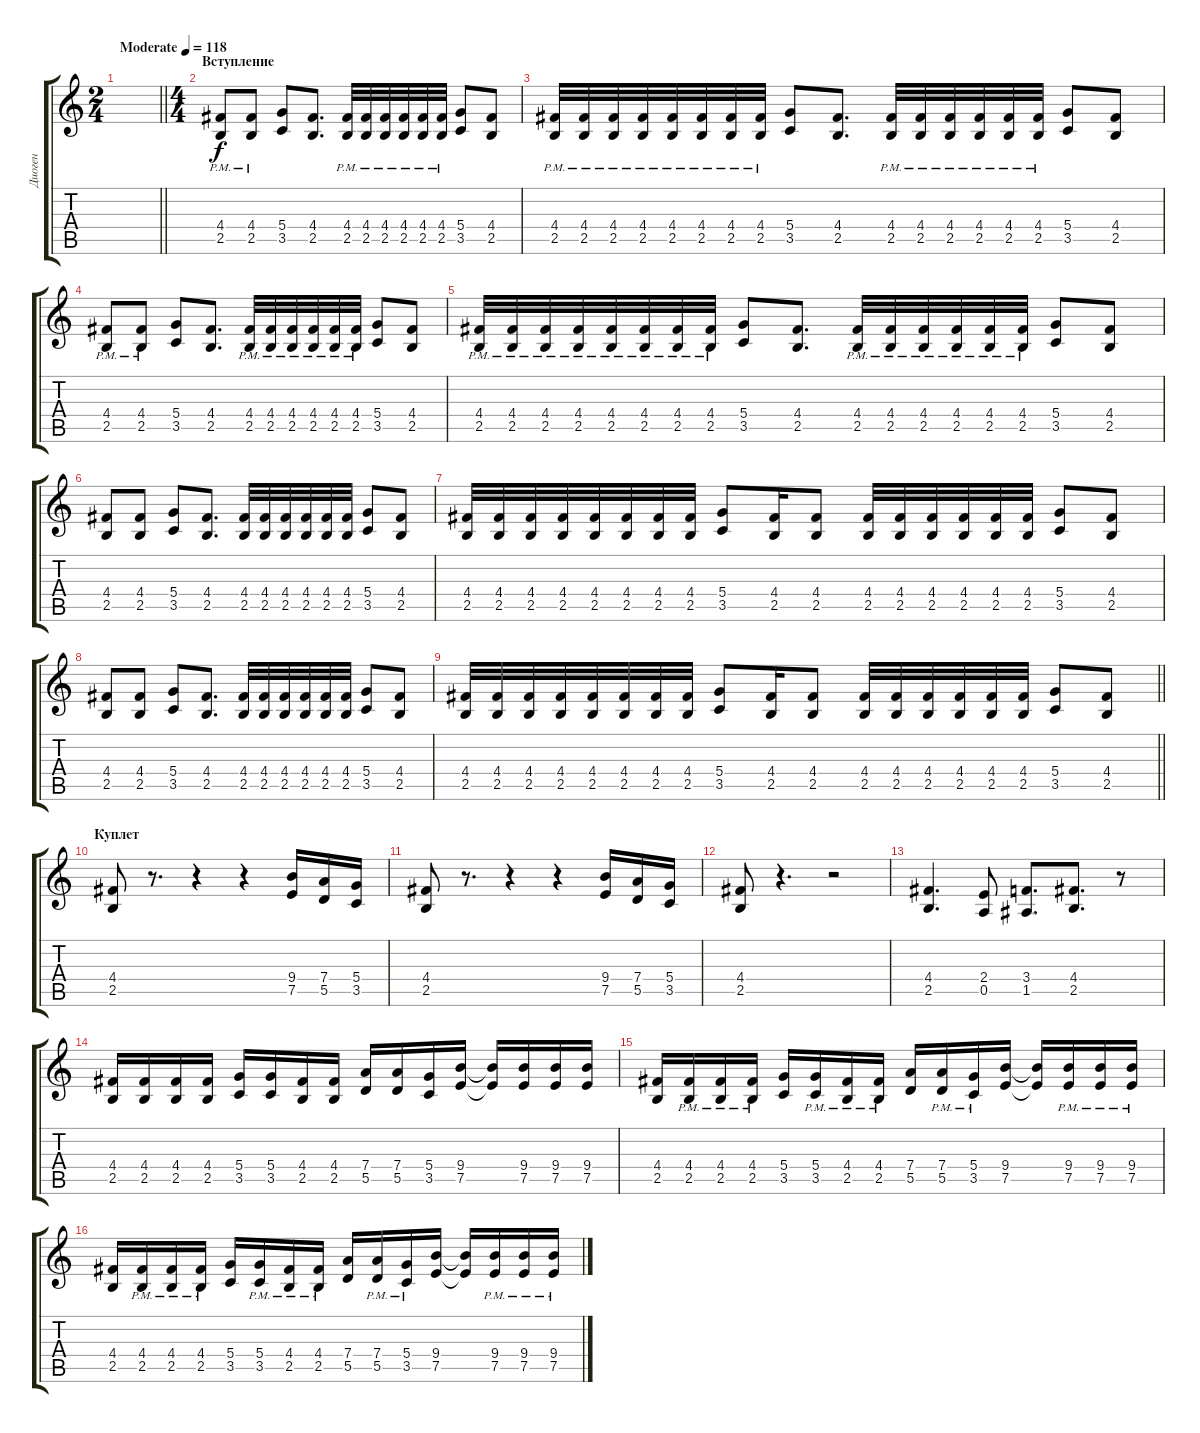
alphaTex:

\track ("Диоген" "Диоген") {instrument overdrivenguitar}
\staff {score tabs}
\tuning (E4 B3 G3 D3 A2 E2) {hide}
\ts (2 4)
\tempo (118 "Moderate")
\clef g2
\barLineRight lightlight
\ks c
|
\ts (4 4)
\section ("" "Вступление")
(4.4{pm} 2.5{pm}).8 (4.4{pm} 2.5{pm}).8 (5.4 3.5).8 (4.4 2.5).8{d} (4.4{pm} 2.5{pm}).32 (4.4{pm} 2.5{pm}).32 (4.4{pm} 2.5{pm}).32 (4.4{pm} 2.5{pm}).32 (4.4{pm} 2.5{pm}).32 (4.4{pm} 2.5{pm}).32 (5.4 3.5).8 (4.4 2.5).8 |
(4.4{pm} 2.5{pm}).32 (4.4{pm} 2.5{pm}).32 (4.4{pm} 2.5{pm}).32 (4.4{pm} 2.5{pm}).32 (4.4{pm} 2.5{pm}).32 (4.4{pm} 2.5{pm}).32 (4.4{pm} 2.5{pm}).32 (4.4{pm} 2.5{pm}).32 (5.4 3.5).8 (4.4 2.5).8{d} (4.4{pm} 2.5{pm}).32 (4.4{pm} 2.5{pm}).32 (4.4{pm} 2.5{pm}).32 (4.4{pm} 2.5{pm}).32 (4.4{pm} 2.5{pm}).32 (4.4{pm} 2.5{pm}).32 (5.4 3.5).8 (4.4 2.5).8 |
(4.4{pm} 2.5{pm}).8 (4.4{pm} 2.5{pm}).8 (5.4 3.5).8 (4.4 2.5).8{d} (4.4{pm} 2.5{pm}).32 (4.4{pm} 2.5{pm}).32 (4.4{pm} 2.5{pm}).32 (4.4{pm} 2.5{pm}).32 (4.4{pm} 2.5{pm}).32 (4.4{pm} 2.5{pm}).32 (5.4 3.5).8 (4.4 2.5).8 |
(4.4{pm} 2.5{pm}).32 (4.4{pm} 2.5{pm}).32 (4.4{pm} 2.5{pm}).32 (4.4{pm} 2.5{pm}).32 (4.4{pm} 2.5{pm}).32 (4.4{pm} 2.5{pm}).32 (4.4{pm} 2.5{pm}).32 (4.4{pm} 2.5{pm}).32 (5.4 3.5).8 (4.4 2.5).8{d} (4.4{pm} 2.5{pm}).32 (4.4{pm} 2.5{pm}).32 (4.4{pm} 2.5{pm}).32 (4.4{pm} 2.5{pm}).32 (4.4{pm} 2.5{pm}).32 (4.4{pm} 2.5{pm}).32 (5.4 3.5).8 (4.4 2.5).8 |
(4.4 2.5).8 (4.4 2.5).8 (5.4 3.5).8 (4.4 2.5).8{d} (4.4 2.5).32 (4.4 2.5).32 (4.4 2.5).32 (4.4 2.5).32 (4.4 2.5).32 (4.4 2.5).32 (5.4 3.5).8 (4.4 2.5).8 |
(4.4 2.5).32 (4.4 2.5).32 (4.4 2.5).32 (4.4 2.5).32 (4.4 2.5).32 (4.4 2.5).32 (4.4 2.5).32 (4.4 2.5).32 (5.4 3.5).8 (4.4 2.5).16 (4.4 2.5).8 (4.4 2.5).32 (4.4 2.5).32 (4.4 2.5).32 (4.4 2.5).32 (4.4 2.5).32 (4.4 2.5).32 (5.4 3.5).8 (4.4 2.5).8 |
(4.4 2.5).8 (4.4 2.5).8 (5.4 3.5).8 (4.4 2.5).8{d} (4.4 2.5).32 (4.4 2.5).32 (4.4 2.5).32 (4.4 2.5).32 (4.4 2.5).32 (4.4 2.5).32 (5.4 3.5).8 (4.4 2.5).8 |
\barLineRight lightlight
(4.4 2.5).32 (4.4 2.5).32 (4.4 2.5).32 (4.4 2.5).32 (4.4 2.5).32 (4.4 2.5).32 (4.4 2.5).32 (4.4 2.5).32 (5.4 3.5).8 (4.4 2.5).16 (4.4 2.5).8 (4.4 2.5).32 (4.4 2.5).32 (4.4 2.5).32 (4.4 2.5).32 (4.4 2.5).32 (4.4 2.5).32 (5.4 3.5).8 (4.4 2.5).8 |
\section ("" "Куплет")
(4.4 2.5).8 r.8{d} r.4 r.4 (9.4 7.5).16 (7.4 5.5).16 (5.4 3.5).16 |
(4.4 2.5).8 r.8{d} r.4 r.4 (9.4 7.5).16 (7.4 5.5).16 (5.4 3.5).16 |
(4.4 2.5).8 r.4{d} r.2 |
(4.4 2.5).4{d} (2.4 0.5).8 (3.4 1.5).8{d} (4.4 2.5).8{d} r.8 |
(4.4 2.5).16 (4.4 2.5).16 (4.4 2.5).16 (4.4 2.5).16 (5.4 3.5).16 (5.4 3.5).16 (4.4 2.5).16 (4.4 2.5).16 (7.4 5.5).16 (7.4 5.5).16 (5.4 3.5).16 (9.4 7.5).16 (9.4{t} 7.5{t}).16 (9.4 7.5).16 (9.4 7.5).16 (9.4 7.5).16 |
(4.4 2.5).16 (4.4{pm} 2.5{pm}).16 (4.4{pm} 2.5{pm}).16 (4.4{pm} 2.5{pm}).16 (5.4 3.5).16 (5.4{pm} 3.5{pm}).16 (4.4{pm} 2.5{pm}).16 (4.4{pm} 2.5{pm}).16 (7.4 5.5).16 (7.4{pm} 5.5{pm}).16 (5.4{pm} 3.5{pm}).16 (9.4 7.5).16 (9.4{t} 7.5{t}).16 (9.4{pm} 7.5{pm}).16 (9.4{pm} 7.5{pm}).16 (9.4{pm} 7.5{pm}).16 |
(4.4 2.5).16 (4.4{pm} 2.5{pm}).16 (4.4{pm} 2.5{pm}).16 (4.4{pm} 2.5{pm}).16 (5.4 3.5).16 (5.4{pm} 3.5{pm}).16 (4.4{pm} 2.5{pm}).16 (4.4{pm} 2.5{pm}).16 (7.4 5.5).16 (7.4{pm} 5.5{pm}).16 (5.4{pm} 3.5{pm}).16 (9.4 7.5).16 (9.4{t} 7.5{t}).16 (9.4{pm} 7.5{pm}).16 (9.4{pm} 7.5{pm}).16 (9.4{pm} 7.5{pm}).16
